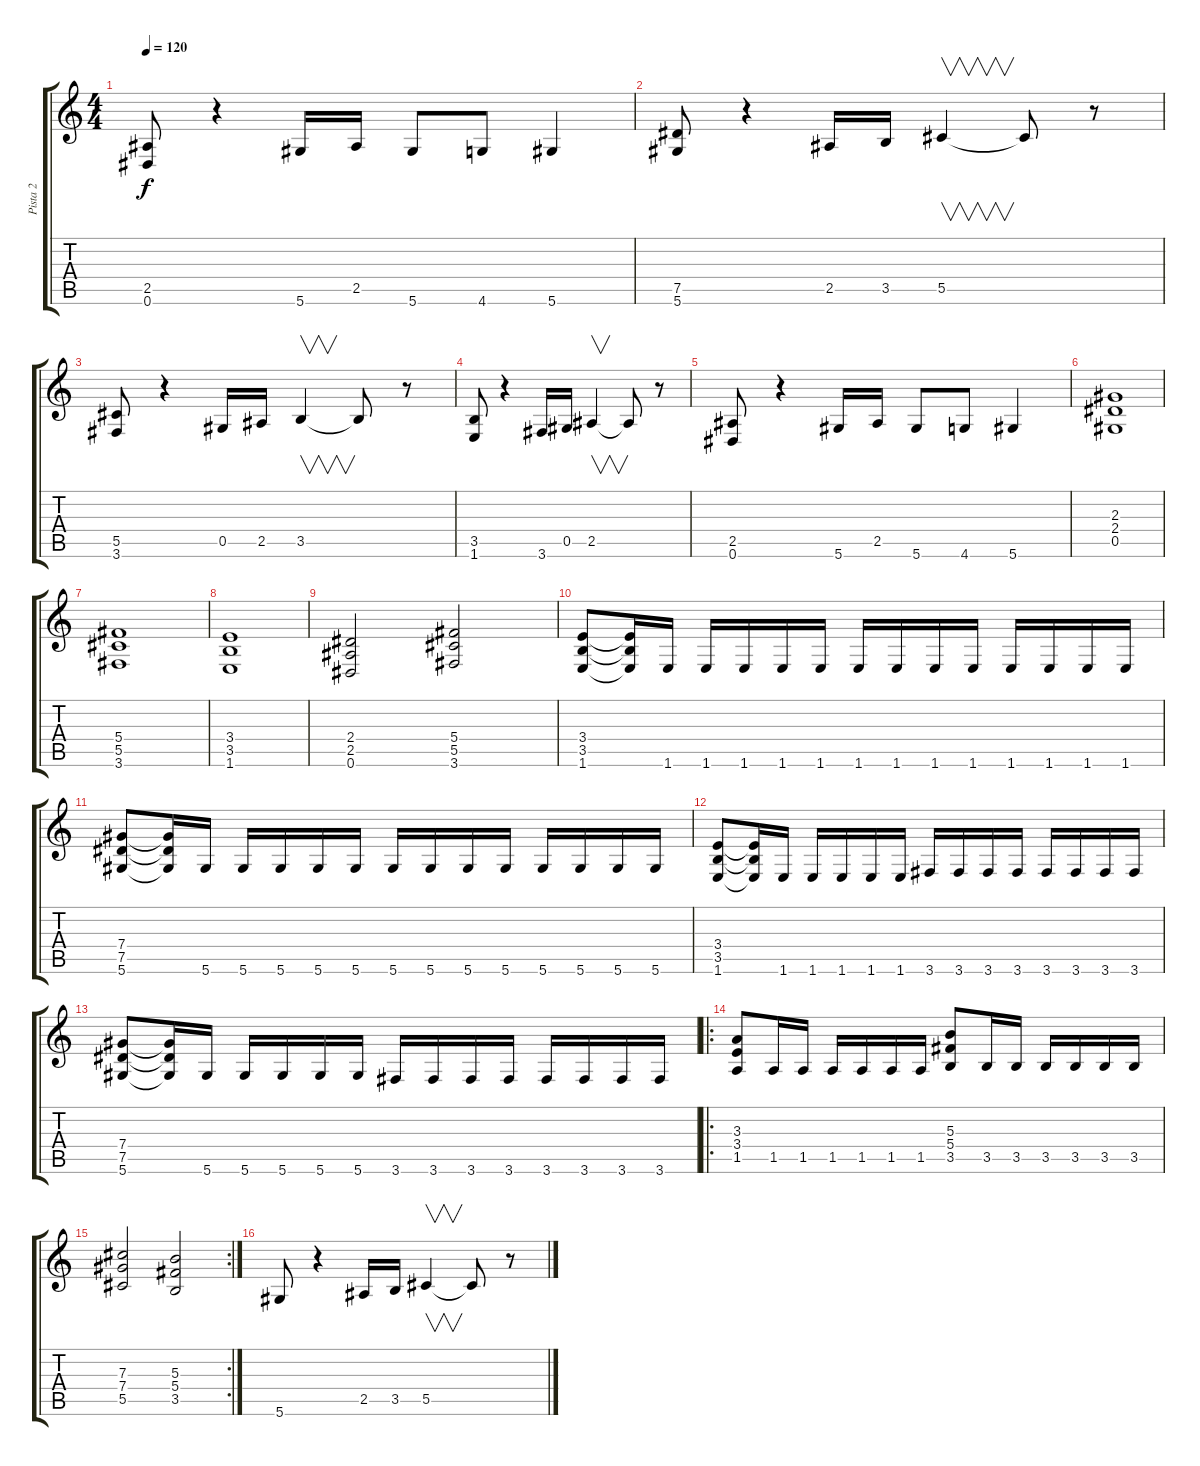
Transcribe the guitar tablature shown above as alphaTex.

\track ("Pista 2" "Pista 2") {instrument distortionguitar}
\staff {score tabs}
\tuning (Eb4 Bb3 Gb3 Db3 Ab2 Eb2) {hide}
\ts (4 4)
\tempo 120
\clef g2
\ks c
(2.5 0.6).8{dy f} r.4 5.6.16 2.5.16 5.6.8 4.6.8 5.6.4 |
(7.5 5.6).8 r.4 2.5.16 3.5.16 5.5.4{v} 5.5{t}.8 r.8 |
(5.5 3.6).8 r.4 0.5.16 2.5.16 3.5.4{v} 3.5{t}.8 r.8 |
(3.5 1.6).8 r.4 3.6.16 0.5.16 2.5.4{v} 2.5{t}.8 r.8 |
(2.5 0.6).8 r.4 5.6.16 2.5.16 5.6.8 4.6.8 5.6.4 |
(2.3 2.4 0.5).1 |
(5.4 5.5 3.6).1 |
(3.4 3.5 1.6).1 |
(2.4 2.5 0.6).2 (5.4 5.5 3.6).2 |
(3.4 3.5 1.6).8 (3.4{t} 3.5{t} 1.6{t}).16 1.6.16 1.6.16 1.6.16 1.6.16 1.6.16 1.6.16 1.6.16 1.6.16 1.6.16 1.6.16 1.6.16 1.6.16 1.6.16 |
(7.4 7.5 5.6).8 (7.4{t} 7.5{t} 5.6{t}).16 5.6.16 5.6.16 5.6.16 5.6.16 5.6.16 5.6.16 5.6.16 5.6.16 5.6.16 5.6.16 5.6.16 5.6.16 5.6.16 |
(3.4 3.5 1.6).8 (3.4{t} 3.5{t} 1.6{t}).16 1.6.16 1.6.16 1.6.16 1.6.16 1.6.16 3.6.16 3.6.16 3.6.16 3.6.16 3.6.16 3.6.16 3.6.16 3.6.16 |
(7.4 7.5 5.6).8 (7.4{t} 7.5{t} 5.6{t}).16 5.6.16 5.6.16 5.6.16 5.6.16 5.6.16 3.6.16 3.6.16 3.6.16 3.6.16 3.6.16 3.6.16 3.6.16 3.6.16 |
\ro
(3.3 3.4 1.5).8 1.5.16 1.5.16 1.5.16 1.5.16 1.5.16 1.5.16 (5.3 5.4 3.5).8 3.5.16 3.5.16 3.5.16 3.5.16 3.5.16 3.5.16 |
\rc 2
(7.3 7.4 5.5).2 (5.3 5.4 3.5).2 |
5.6.8 r.4 2.5.16 3.5.16 5.5.4{v} 5.5{t}.8 r.8
